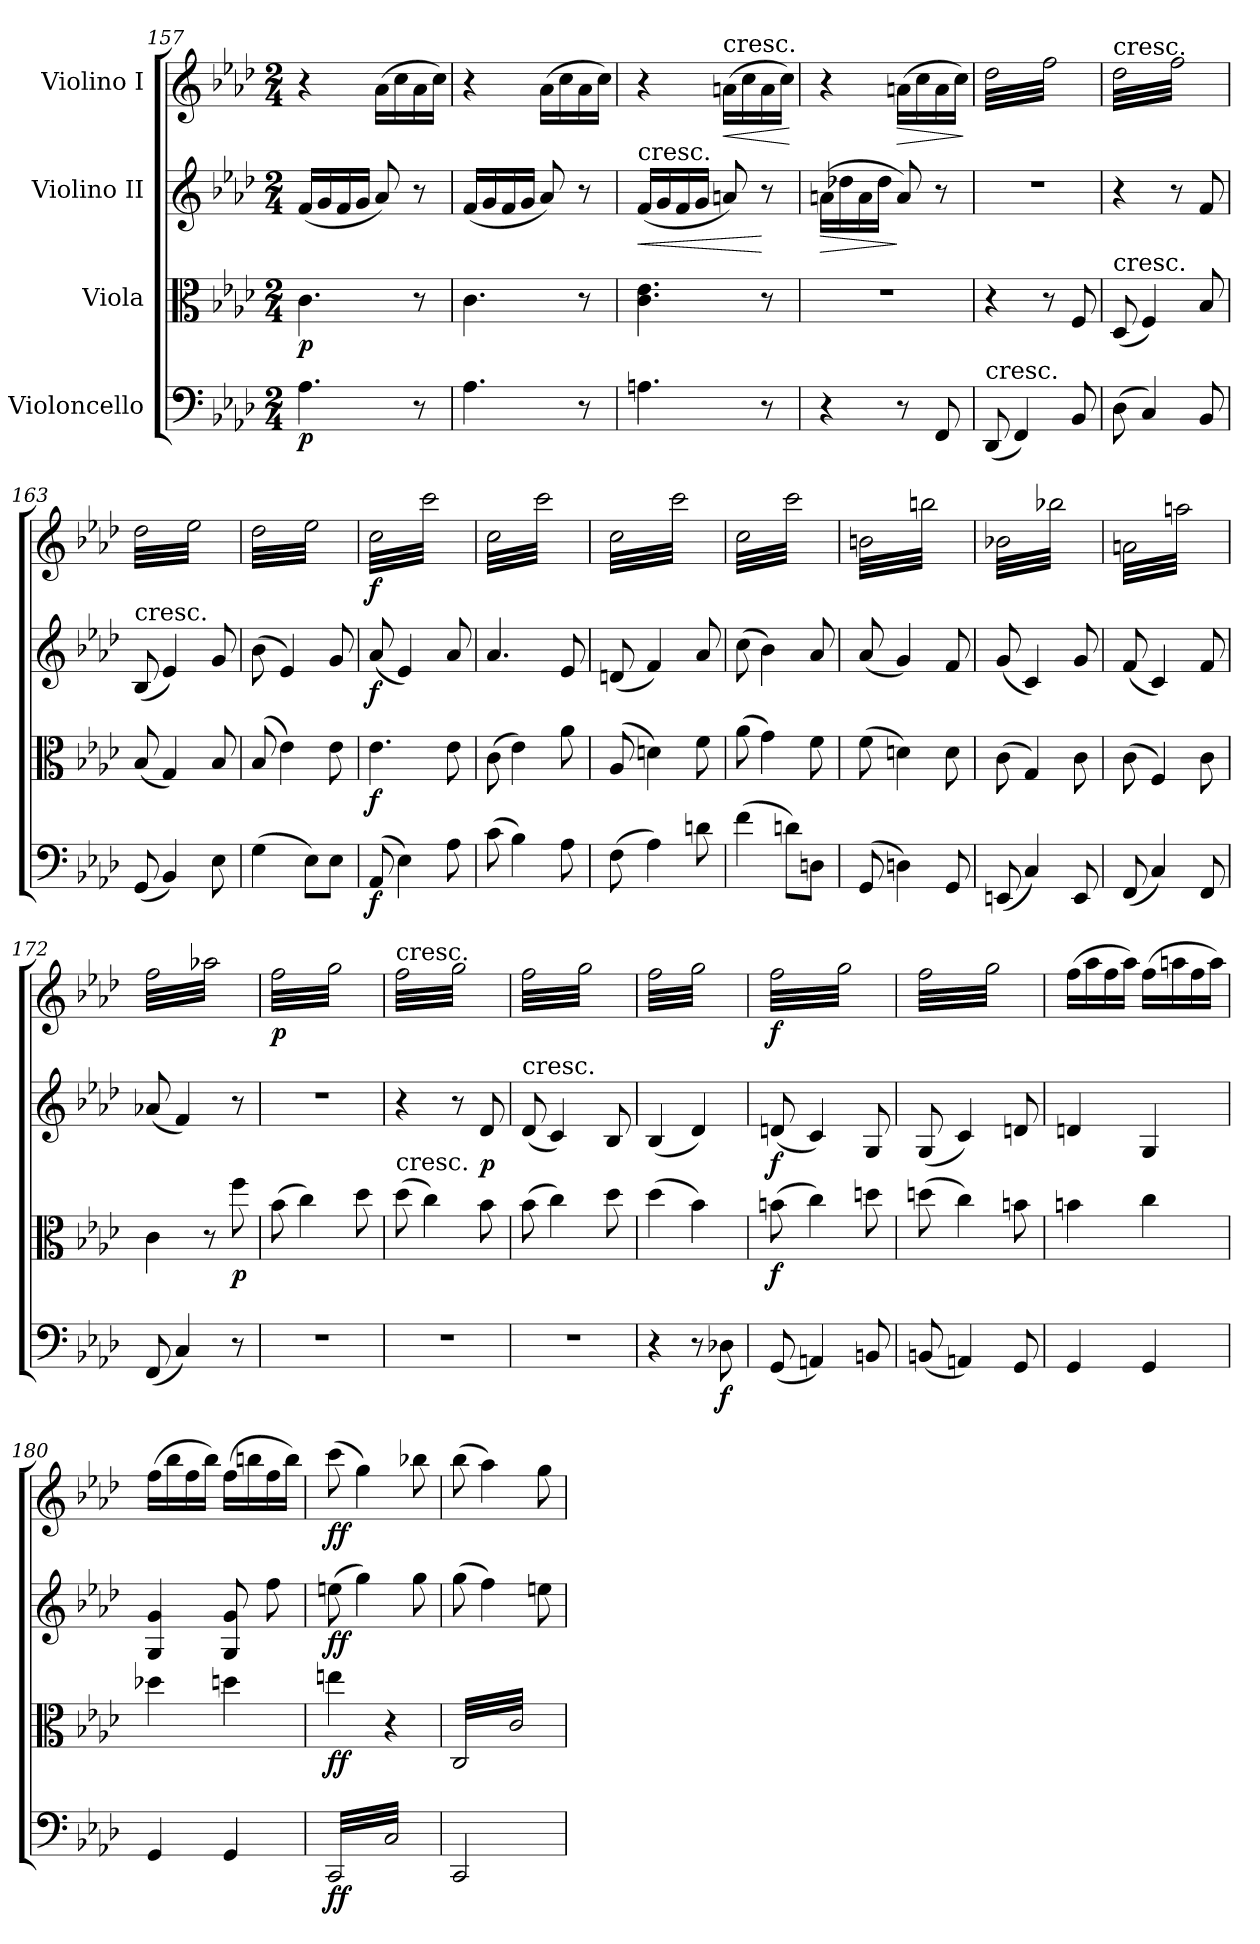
**kern	**dynam	**kern	**dynam	**kern	**dynam	**kern	**dynam
*part4	*part4	*part3	*part3	*part2	*part2	*part1	*part1
*staff4	*staff4	*staff3	*staff3	*staff2	*staff2	*staff1	*staff1
*I"Violoncello	*	*I"Viola	*	*I"Violino II	*	*I"Violino I	*
*clefF4	*	*clefC3	*	*clefG2	*	*clefG2	*
*k[b-e-a-d-]	*	*k[b-e-a-d-]	*	*k[b-e-a-d-]	*	*k[b-e-a-d-]	*
*M2/4	*	*M2/4	*	*M2/4	*	*M2/4	*
=157	=157	=157	=157	=157	=157	=157	=157
!	!LO:DY:b	!	!LO:DY:b	!	!	!	!
4.A-\	p	4.c\	p	(16f/LL	.	4r	.
.	.	.	.	16g/	.	.	.
.	.	.	.	16f/	.	.	.
.	.	.	.	16g/JJ	.	.	.
.	.	.	.	8a-/)	.	(16a-\LL	.
.	.	.	.	.	.	16cc\	.
8r	.	8r	.	8r	.	16a-\	.
.	.	.	.	.	.	16cc\JJ)	.
!!LO:PB:g=z
=158	=158	=158	=158	=158	=158	=158	=158
4.A-\	.	4.c\	.	(16f/LL	.	4r	.
.	.	.	.	16g/	.	.	.
.	.	.	.	16f/	.	.	.
.	.	.	.	16g/JJ	.	.	.
.	.	.	.	8a-/)	.	(16a-\LL	.
.	.	.	.	.	.	16cc\	.
8r	.	8r	.	8r	.	16a-\	.
.	.	.	.	.	.	16cc\JJ)	.
=159	=159	=159	=159	=159	=159	=159	=159
!	!	!	!	!LO:TX:a:t=cresc.	!	!	!
!	!	!	!	!	!LO:HP:b	!	!
4.An\	.	4.c\ 4.e-\	.	(16f/LL	<	4r	.
.	.	.	.	16g/	.	.	.
.	.	.	.	16f/	.	.	.
.	.	.	.	16g/JJ	.	.	.
!	!	!	!	!	!	!LO:TX:a:t=cresc.	!
!	!	!	!	!	!	!	!LO:HP:b
.	.	.	.	8an/)	.	(16an\LL	<
.	.	.	.	.	.	16cc\	.
8r	.	8r	.	8r	[	16a\	.
.	.	.	.	.	.	16cc\JJ)	.
.	.	.	.	.	.	.	[
=160	=160	=160	=160	=160	=160	=160	=160
!	!	!	!	!	!LO:HP:b	!	!
4r	.	2r	.	(16an\LL	>	4r	.
.	.	.	.	16dd-X\	.	.	.
.	.	.	.	16a\	.	.	.
.	.	.	.	16dd-\JJ	.	.	.
!	!	!	!	!	!	!	!LO:HP:b
8r	.	.	.	8a/)	]	(16an\LL	>
.	.	.	.	.	.	16cc\	.
8FF/	.	.	.	8r	.	16a\	.
.	.	.	.	.	.	16cc\JJ)	.
.	.	.	.	.	.	.	]
=161	=161	=161	=161	=161	=161	=161	=161
!LO:TX:a:t=cresc.	!	!	!	!	!	!	!
*	*	*	*	*	*	*tremolo	*
(8DD-/	.	4r	.	2r	.	(32dd-\LLL	.
.	.	.	.	.	.	32ff\)	.
.	.	.	.	.	.	32dd-\	.
.	.	.	.	.	.	32ff\)	.
4FF/)	.	.	.	.	.	32dd-\	.
.	.	.	.	.	.	32ff\)	.
.	.	.	.	.	.	32dd-\	.
.	.	.	.	.	.	32ff\)	.
.	.	8r	.	.	.	32dd-\	.
.	.	.	.	.	.	32ff\)	.
.	.	.	.	.	.	32dd-\	.
.	.	.	.	.	.	32ff\)	.
8BB-/	.	8F/	.	.	.	32dd-\	.
.	.	.	.	.	.	32ff\)	.
.	.	.	.	.	.	32dd-\	.
.	.	.	.	.	.	32ff\)JJJ	.
=162	=162	=162	=162	=162	=162	=162	=162
!	!	!	!	!	!	!LO:TX:a:t=cresc.	!
!	!	!LO:TX:a:t=cresc.	!	!	!	!	!
(8D-\	.	(8D-/	.	4r	.	(32dd-\LLL	.
.	.	.	.	.	.	32ff\)	.
.	.	.	.	.	.	32dd-\	.
.	.	.	.	.	.	32ff\)	.
4C/)	.	4F/)	.	.	.	32dd-\	.
.	.	.	.	.	.	32ff\)	.
.	.	.	.	.	.	32dd-\	.
.	.	.	.	.	.	32ff\)	.
.	.	.	.	8r	.	32dd-\	.
.	.	.	.	.	.	32ff\)	.
.	.	.	.	.	.	32dd-\	.
.	.	.	.	.	.	32ff\)	.
8BB-/	.	8B-/	.	8f/	.	32dd-\	.
.	.	.	.	.	.	32ff\)	.
.	.	.	.	.	.	32dd-\	.
.	.	.	.	.	.	32ff\)JJJ	.
=163	=163	=163	=163	=163	=163	=163	=163
!	!	!	!	!LO:TX:a:t=cresc.	!	!	!
(8GG/	.	(8B-/	.	(8B-/	.	(32dd-\LLL	.
.	.	.	.	.	.	32ee-\)	.
.	.	.	.	.	.	32dd-\	.
.	.	.	.	.	.	32ee-\)	.
4BB-/)	.	4G/)	.	4e-/)	.	32dd-\	.
.	.	.	.	.	.	32ee-\)	.
.	.	.	.	.	.	32dd-\	.
.	.	.	.	.	.	32ee-\)	.
.	.	.	.	.	.	32dd-\	.
.	.	.	.	.	.	32ee-\)	.
.	.	.	.	.	.	32dd-\	.
.	.	.	.	.	.	32ee-\)	.
8E-\	.	8B-/	.	8g/	.	32dd-\	.
.	.	.	.	.	.	32ee-\)	.
.	.	.	.	.	.	32dd-\	.
.	.	.	.	.	.	32ee-\)JJJ	.
=164	=164	=164	=164	=164	=164	=164	=164
(4G\	.	(8B-/	.	(8b-\	.	(32dd-\LLL	.
.	.	.	.	.	.	32ee-\)	.
.	.	.	.	.	.	32dd-\	.
.	.	.	.	.	.	32ee-\)	.
.	.	4e-\)	.	4e-/)	.	32dd-\	.
.	.	.	.	.	.	32ee-\)	.
.	.	.	.	.	.	32dd-\	.
.	.	.	.	.	.	32ee-\)	.
8E-\L)	.	.	.	.	.	32dd-\	.
.	.	.	.	.	.	32ee-\)	.
.	.	.	.	.	.	32dd-\	.
.	.	.	.	.	.	32ee-\)	.
8E-\J	.	8e-\	.	8g/	.	32dd-\	.
.	.	.	.	.	.	32ee-\)	.
.	.	.	.	.	.	32dd-\	.
.	.	.	.	.	.	32ee-\)JJJ	.
!!LO:LB:g=z
=165	=165	=165	=165	=165	=165	=165	=165
!	!LO:DY:b	!	!LO:DY:b	!	!LO:DY:b	!	!LO:DY:b
(8AA-/	f	4.e-\	f	(8a-/	f	(32cc\LLL	f
.	.	.	.	.	.	32ccc\)	.
.	.	.	.	.	.	32cc\	.
.	.	.	.	.	.	32ccc\)	.
4E-\)	.	.	.	4e-/)	.	32cc\	.
.	.	.	.	.	.	32ccc\)	.
.	.	.	.	.	.	32cc\	.
.	.	.	.	.	.	32ccc\)	.
.	.	.	.	.	.	32cc\	.
.	.	.	.	.	.	32ccc\)	.
.	.	.	.	.	.	32cc\	.
.	.	.	.	.	.	32ccc\)	.
8A-\	.	8e-\	.	8a-/	.	32cc\	.
.	.	.	.	.	.	32ccc\)	.
.	.	.	.	.	.	32cc\	.
.	.	.	.	.	.	32ccc\)JJJ	.
=166	=166	=166	=166	=166	=166	=166	=166
(8c\	.	(8c\	.	4.a-/	.	(32cc\LLL	.
.	.	.	.	.	.	32ccc\)	.
.	.	.	.	.	.	32cc\	.
.	.	.	.	.	.	32ccc\)	.
4B-\)	.	4e-\)	.	.	.	32cc\	.
.	.	.	.	.	.	32ccc\)	.
.	.	.	.	.	.	32cc\	.
.	.	.	.	.	.	32ccc\)	.
.	.	.	.	.	.	32cc\	.
.	.	.	.	.	.	32ccc\)	.
.	.	.	.	.	.	32cc\	.
.	.	.	.	.	.	32ccc\)	.
8A-\	.	8a-\	.	8e-/	.	32cc\	.
.	.	.	.	.	.	32ccc\)	.
.	.	.	.	.	.	32cc\	.
.	.	.	.	.	.	32ccc\)JJJ	.
=167	=167	=167	=167	=167	=167	=167	=167
(8F\	.	(8A-/	.	(8dn/	.	(32cc\LLL	.
.	.	.	.	.	.	32ccc\)	.
.	.	.	.	.	.	32cc\	.
.	.	.	.	.	.	32ccc\)	.
4A-\)	.	4dn\)	.	4f/)	.	32cc\	.
.	.	.	.	.	.	32ccc\)	.
.	.	.	.	.	.	32cc\	.
.	.	.	.	.	.	32ccc\)	.
.	.	.	.	.	.	32cc\	.
.	.	.	.	.	.	32ccc\)	.
.	.	.	.	.	.	32cc\	.
.	.	.	.	.	.	32ccc\)	.
8dn\	.	8f\	.	8a-/	.	32cc\	.
.	.	.	.	.	.	32ccc\)	.
.	.	.	.	.	.	32cc\	.
.	.	.	.	.	.	32ccc\)JJJ	.
=168	=168	=168	=168	=168	=168	=168	=168
(4f\	.	(8a-\	.	(8cc\	.	(32cc\LLL	.
.	.	.	.	.	.	32ccc\)	.
.	.	.	.	.	.	32cc\	.
.	.	.	.	.	.	32ccc\)	.
.	.	4g\)	.	4b-\)	.	32cc\	.
.	.	.	.	.	.	32ccc\)	.
.	.	.	.	.	.	32cc\	.
.	.	.	.	.	.	32ccc\)	.
8dn\L)	.	.	.	.	.	32cc\	.
.	.	.	.	.	.	32ccc\)	.
.	.	.	.	.	.	32cc\	.
.	.	.	.	.	.	32ccc\)	.
8Dn\J	.	8f\	.	8a-/	.	32cc\	.
.	.	.	.	.	.	32ccc\)	.
.	.	.	.	.	.	32cc\	.
.	.	.	.	.	.	32ccc\)JJJ	.
=169	=169	=169	=169	=169	=169	=169	=169
(8GG/	.	(8f\	.	(8a-/	.	(32bn\LLL	.
.	.	.	.	.	.	32bbn\)	.
.	.	.	.	.	.	32bn\	.
.	.	.	.	.	.	32bbn\)	.
4Dn\)	.	4dn\)	.	4g/)	.	32bn\	.
.	.	.	.	.	.	32bbn\)	.
.	.	.	.	.	.	32bn\	.
.	.	.	.	.	.	32bbn\)	.
.	.	.	.	.	.	32bn\	.
.	.	.	.	.	.	32bbn\)	.
.	.	.	.	.	.	32bn\	.
.	.	.	.	.	.	32bbn\)	.
8GG/	.	8d\	.	8f/	.	32bn\	.
.	.	.	.	.	.	32bbn\)	.
.	.	.	.	.	.	32bn\	.
.	.	.	.	.	.	32bbn\)JJJ	.
=170	=170	=170	=170	=170	=170	=170	=170
(8EEn/	.	(8c\	.	(8g/	.	(32b-X\LLL	.
.	.	.	.	.	.	32bb-X\)	.
.	.	.	.	.	.	32b-X\	.
.	.	.	.	.	.	32bb-X\)	.
4C/)	.	4G/)	.	4c/)	.	32b-X\	.
.	.	.	.	.	.	32bb-X\)	.
.	.	.	.	.	.	32b-X\	.
.	.	.	.	.	.	32bb-X\)	.
.	.	.	.	.	.	32b-X\	.
.	.	.	.	.	.	32bb-X\)	.
.	.	.	.	.	.	32b-X\	.
.	.	.	.	.	.	32bb-X\)	.
8EE/	.	8c\	.	8g/	.	32b-X\	.
.	.	.	.	.	.	32bb-X\)	.
.	.	.	.	.	.	32b-X\	.
.	.	.	.	.	.	32bb-X\)JJJ	.
=171	=171	=171	=171	=171	=171	=171	=171
(8FF/	.	(8c\	.	(8f/	.	(32an\LLL	.
.	.	.	.	.	.	32aan\)	.
.	.	.	.	.	.	32an\	.
.	.	.	.	.	.	32aan\)	.
4C/)	.	4F/)	.	4c/)	.	32an\	.
.	.	.	.	.	.	32aan\)	.
.	.	.	.	.	.	32an\	.
.	.	.	.	.	.	32aan\)	.
.	.	.	.	.	.	32an\	.
.	.	.	.	.	.	32aan\)	.
.	.	.	.	.	.	32an\	.
.	.	.	.	.	.	32aan\)	.
8FF/	.	8c\	.	8f/	.	32an\	.
.	.	.	.	.	.	32aan\)	.
.	.	.	.	.	.	32an\	.
.	.	.	.	.	.	32aan\)JJJ	.
=172	=172	=172	=172	=172	=172	=172	=172
(8FF/	.	4c\	.	(8a-X/	.	(32ff\LLL	.
.	.	.	.	.	.	32aa-X\)	.
.	.	.	.	.	.	32ff\	.
.	.	.	.	.	.	32aa-X\)	.
4C/)	.	.	.	4f/)	.	32ff\	.
.	.	.	.	.	.	32aa-X\)	.
.	.	.	.	.	.	32ff\	.
.	.	.	.	.	.	32aa-X\)	.
.	.	8r	.	.	.	32ff\	.
.	.	.	.	.	.	32aa-X\)	.
.	.	.	.	.	.	32ff\	.
.	.	.	.	.	.	32aa-X\)	.
!	!	!	!LO:DY:b	!	!	!	!
8r	.	8ff\	p	8r	.	32ff\	.
.	.	.	.	.	.	32aa-X\)	.
.	.	.	.	.	.	32ff\	.
.	.	.	.	.	.	32aa-X\)JJJ	.
!!LO:LB:g=z
=173	=173	=173	=173	=173	=173	=173	=173
!	!	!	!	!	!	!	!LO:DY:b
2r	.	(8b-\	.	2r	.	(32ff\LLL	p
.	.	.	.	.	.	32gg\)	.
.	.	.	.	.	.	32ff\	.
.	.	.	.	.	.	32gg\)	.
.	.	4cc\)	.	.	.	32ff\	.
.	.	.	.	.	.	32gg\)	.
.	.	.	.	.	.	32ff\	.
.	.	.	.	.	.	32gg\)	.
.	.	.	.	.	.	32ff\	.
.	.	.	.	.	.	32gg\)	.
.	.	.	.	.	.	32ff\	.
.	.	.	.	.	.	32gg\)	.
.	.	8dd-\	.	.	.	32ff\	.
.	.	.	.	.	.	32gg\)	.
.	.	.	.	.	.	32ff\	.
.	.	.	.	.	.	32gg\)JJJ	.
=174	=174	=174	=174	=174	=174	=174	=174
!	!	!	!	!	!	!LO:TX:a:t=cresc.	!
!	!	!LO:TX:a:t=cresc.	!	!	!	!	!
2r	.	(8dd-\	.	4r	.	(32ff\LLL	.
.	.	.	.	.	.	32gg\)	.
.	.	.	.	.	.	32ff\	.
.	.	.	.	.	.	32gg\)	.
.	.	4cc\)	.	.	.	32ff\	.
.	.	.	.	.	.	32gg\)	.
.	.	.	.	.	.	32ff\	.
.	.	.	.	.	.	32gg\)	.
.	.	.	.	8r	.	32ff\	.
.	.	.	.	.	.	32gg\)	.
.	.	.	.	.	.	32ff\	.
.	.	.	.	.	.	32gg\)	.
!	!	!	!	!	!LO:DY:b	!	!
.	.	8b-\	.	8d-/	p	32ff\	.
.	.	.	.	.	.	32gg\)	.
.	.	.	.	.	.	32ff\	.
.	.	.	.	.	.	32gg\)JJJ	.
=175	=175	=175	=175	=175	=175	=175	=175
!	!	!	!	!LO:TX:a:t=cresc.	!	!	!
2r	.	(8b-\	.	(8d-/	.	(32ff\LLL	.
.	.	.	.	.	.	32gg\)	.
.	.	.	.	.	.	32ff\	.
.	.	.	.	.	.	32gg\)	.
.	.	4cc\)	.	4c/)	.	32ff\	.
.	.	.	.	.	.	32gg\)	.
.	.	.	.	.	.	32ff\	.
.	.	.	.	.	.	32gg\)	.
.	.	.	.	.	.	32ff\	.
.	.	.	.	.	.	32gg\)	.
.	.	.	.	.	.	32ff\	.
.	.	.	.	.	.	32gg\)	.
.	.	8dd-\	.	8B-/	.	32ff\	.
.	.	.	.	.	.	32gg\)	.
.	.	.	.	.	.	32ff\	.
.	.	.	.	.	.	32gg\)JJJ	.
=176	=176	=176	=176	=176	=176	=176	=176
4r	.	(4dd-\	.	(4B-/	.	(32ff\LLL	.
.	.	.	.	.	.	32gg\)	.
.	.	.	.	.	.	32ff\	.
.	.	.	.	.	.	32gg\)	.
.	.	.	.	.	.	32ff\	.
.	.	.	.	.	.	32gg\)	.
.	.	.	.	.	.	32ff\	.
.	.	.	.	.	.	32gg\)	.
8r	.	4b-\)	.	4d-/)	.	32ff\	.
.	.	.	.	.	.	32gg\)	.
.	.	.	.	.	.	32ff\	.
.	.	.	.	.	.	32gg\)	.
!	!LO:DY:b	!	!	!	!	!	!
8D-X\	f	.	.	.	.	32ff\	.
.	.	.	.	.	.	32gg\)	.
.	.	.	.	.	.	32ff\	.
.	.	.	.	.	.	32gg\)JJJ	.
=177	=177	=177	=177	=177	=177	=177	=177
!	!	!	!LO:DY:b	!	!LO:DY:b	!	!LO:DY:b
(8GG/	.	(8bn\	f	(8dn/	f	(32ff\LLL	f
.	.	.	.	.	.	32gg\)	.
.	.	.	.	.	.	32ff\	.
.	.	.	.	.	.	32gg\)	.
4AAn/)	.	4cc\)	.	4c/)	.	32ff\	.
.	.	.	.	.	.	32gg\)	.
.	.	.	.	.	.	32ff\	.
.	.	.	.	.	.	32gg\)	.
.	.	.	.	.	.	32ff\	.
.	.	.	.	.	.	32gg\)	.
.	.	.	.	.	.	32ff\	.
.	.	.	.	.	.	32gg\)	.
8BBn/	.	8ddn\	.	8G/	.	32ff\	.
.	.	.	.	.	.	32gg\)	.
.	.	.	.	.	.	32ff\	.
.	.	.	.	.	.	32gg\)JJJ	.
=178	=178	=178	=178	=178	=178	=178	=178
(8BBn/	.	(8ddn\	.	(8G/	.	(32ff\LLL	.
.	.	.	.	.	.	32gg\)	.
.	.	.	.	.	.	32ff\	.
.	.	.	.	.	.	32gg\)	.
4AAn/)	.	4cc\)	.	4c/)	.	32ff\	.
.	.	.	.	.	.	32gg\)	.
.	.	.	.	.	.	32ff\	.
.	.	.	.	.	.	32gg\)	.
.	.	.	.	.	.	32ff\	.
.	.	.	.	.	.	32gg\)	.
.	.	.	.	.	.	32ff\	.
.	.	.	.	.	.	32gg\)	.
8GG/	.	8bn\	.	8dn/	.	32ff\	.
.	.	.	.	.	.	32gg\)	.
.	.	.	.	.	.	32ff\	.
.	.	.	.	.	.	32gg\)JJJ	.
*	*	*	*	*	*	*Xtremolo	*
=179	=179	=179	=179	=179	=179	=179	=179
4GG/	.	4bn\	.	4dn/	.	(16ff\LL	.
.	.	.	.	.	.	.	.
.	.	.	.	.	.	16aa-\	.
.	.	.	.	.	.	.	.
.	.	.	.	.	.	16ff\	.
.	.	.	.	.	.	.	.
.	.	.	.	.	.	16aa-\JJ)	.
.	.	.	.	.	.	.	.
4GG/	.	4cc\	.	4G/	.	(16ff\LL	.
.	.	.	.	.	.	16aan\	.
.	.	.	.	.	.	16ff\	.
.	.	.	.	.	.	16aa\JJ)	.
!!LO:PB:g=z
=180	=180	=180	=180	=180	=180	=180	=180
4GG/	.	4dd-X\	.	4G/ 4g/	.	(16ff\LL	.
.	.	.	.	.	.	16bb-\	.
.	.	.	.	.	.	16ff\	.
.	.	.	.	.	.	16bb-\JJ)	.
4GG/	.	4ddn\	.	8G/ 8g/	.	(16ff\LL	.
.	.	.	.	.	.	16bbn\	.
.	.	.	.	8ff\	.	16ff\	.
.	.	.	.	.	.	16bb\JJ)	.
=181	=181	=181	=181	=181	=181	=181	=181
!	!LO:DY:b	!	!LO:DY:b	!	!LO:DY:b	!	!LO:DY:b
*tremolo	*	*	*	*	*	*	*
(32CC/LLL	ff	4een\	ff	(8een\	ff	(8ccc\	ff
32C/)	.	.	.	.	.	.	.
32CC/	.	.	.	.	.	.	.
32C/)	.	.	.	.	.	.	.
32CC/	.	.	.	4gg\)	.	4gg\)	.
32C/)	.	.	.	.	.	.	.
32CC/	.	.	.	.	.	.	.
32C/)	.	.	.	.	.	.	.
32CC/	.	4r	.	.	.	.	.
32C/)	.	.	.	.	.	.	.
32CC/	.	.	.	.	.	.	.
32C/)	.	.	.	.	.	.	.
32CC/	.	.	.	8gg\	.	8bb-X\	.
32C/)	.	.	.	.	.	.	.
32CC/	.	.	.	.	.	.	.
32C/)JJJ	.	.	.	.	.	.	.
*Xtremolo	*	*	*	*	*	*	*
=182	=182	=182	=182	=182	=182	=182	=182
*	*	*tremolo	*	*	*	*	*
2CC/	.	(32C/LLL	.	(8gg\	.	(8bb-\	.
.	.	32c/)	.	.	.	.	.
.	.	32C/	.	.	.	.	.
.	.	32c/)	.	.	.	.	.
.	.	32C/	.	4ff\)	.	4aa-\)	.
.	.	32c/)	.	.	.	.	.
.	.	32C/	.	.	.	.	.
.	.	32c/)	.	.	.	.	.
.	.	32C/	.	.	.	.	.
.	.	32c/)	.	.	.	.	.
.	.	32C/	.	.	.	.	.
.	.	32c/)	.	.	.	.	.
.	.	32C/	.	8een\	.	8gg\	.
.	.	32c/)	.	.	.	.	.
.	.	32C/	.	.	.	.	.
.	.	32c/)JJJ	.	.	.	.	.
*	*	*Xtremolo	*	*	*	*	*
.	.	.	.	.	.	.	.
.	.	.	.	.	.	.	.
.	.	.	.	.	.	.	.
.	.	.	.	.	.	.	.
.	.	.	.	.	.	.	.
.	.	.	.	.	.	.	.
.	.	.	.	.	.	.	.
.	.	.	.	.	.	.	.
=	=	=	=	=	=	=	=
*-	*-	*-	*-	*-	*-	*-	*-
